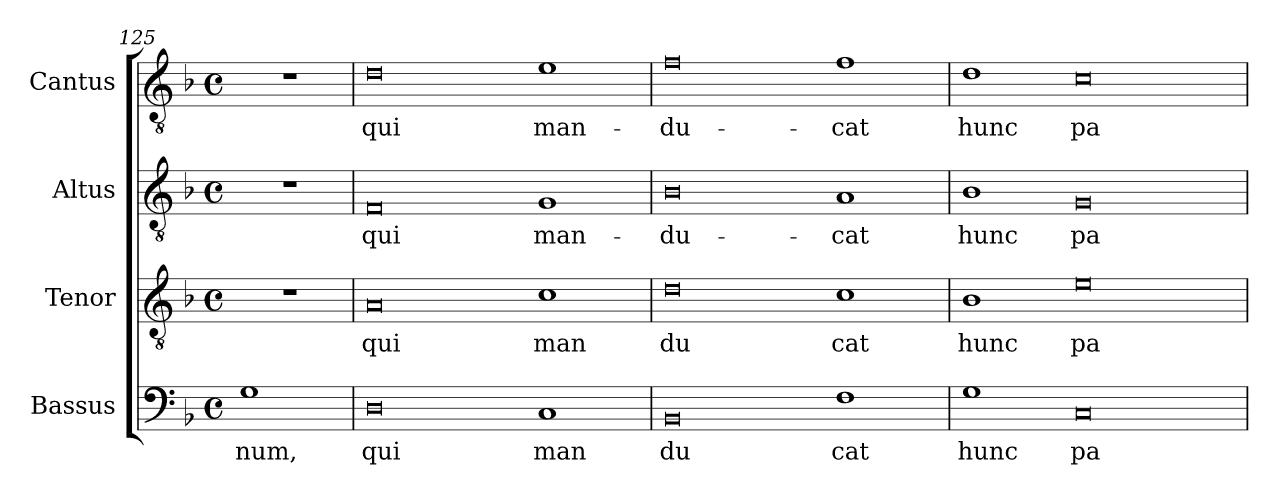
**kern	**text	**kern	**text	**kern	**text	**kern	**text
*part4	*part4	*part3	*part3	*part2	*part2	*part1	*part1
*staff4	*staff4	*staff3	*staff3	*staff2	*staff2	*staff1	*staff1
*I"Bassus	*	*I"Tenor	*	*I"Altus	*	*I"Cantus	*
*clefF4	*	*clefGv2	*	*clefGv2	*	*clefGv2	*
*k[b-]	*	*k[b-]	*	*k[b-]	*	*k[b-]	*
*F:	*	*F:	*	*F:	*	*F:	*
*M4/4	*	*M4/4	*	*M4/4	*	*M4/4	*
*met(c)	*	*met(c)	*	*met(c)	*	*met(c)	*
=125	=125	=125	=125	=125	=125	=125	=125
!	!LO:LY:b:cj	!	!	!	!	!	!
1G	num,	1r	.	1r	.	1r	.
=126	=126	=126	=126	=126	=126	=126	=126
!	!LO:LY:b:cj	!	!LO:LY:b:cj	!	!LO:LY:b:cj	!	!LO:LY:b:cj
0D	qui	0A	qui	0F	qui	0d	qui
!	!LO:LY:b:cj	!	!LO:LY:b:cj	!	!LO:LY:b:cj	!	!LO:LY:b:cj
1C	man	1c	man	1G	man-	1e	man-
=127	=127	=127	=127	=127	=127	=127	=127
!	!LO:LY:b:cj	!	!LO:LY:b:cj	!	!LO:LY:b:cj	!	!LO:LY:b:cj
0BB-	du	0d	du	0B-	-du-	0f	-du-
!	!LO:LY:b:cj	!	!LO:LY:b:cj	!	!LO:LY:b:cj	!	!LO:LY:b:cj
1F	cat	1c	cat	1A	-cat	1f	-cat
=128	=128	=128	=128	=128	=128	=128	=128
!	!LO:LY:b:cj	!	!LO:LY:b:cj	!	!LO:LY:b:cj	!	!LO:LY:b:cj
1G	hunc	1B-	hunc	1B-	hunc	1d	hunc
!	!LO:LY:b:cj	!	!LO:LY:b:cj	!	!LO:LY:b:cj	!	!LO:LY:b:cj
0C	pa	0e	pa	0G	pa-	0c	pa-
=	=	=	=	=	=	=	=
*-	*-	*-	*-	*-	*-	*-	*-
